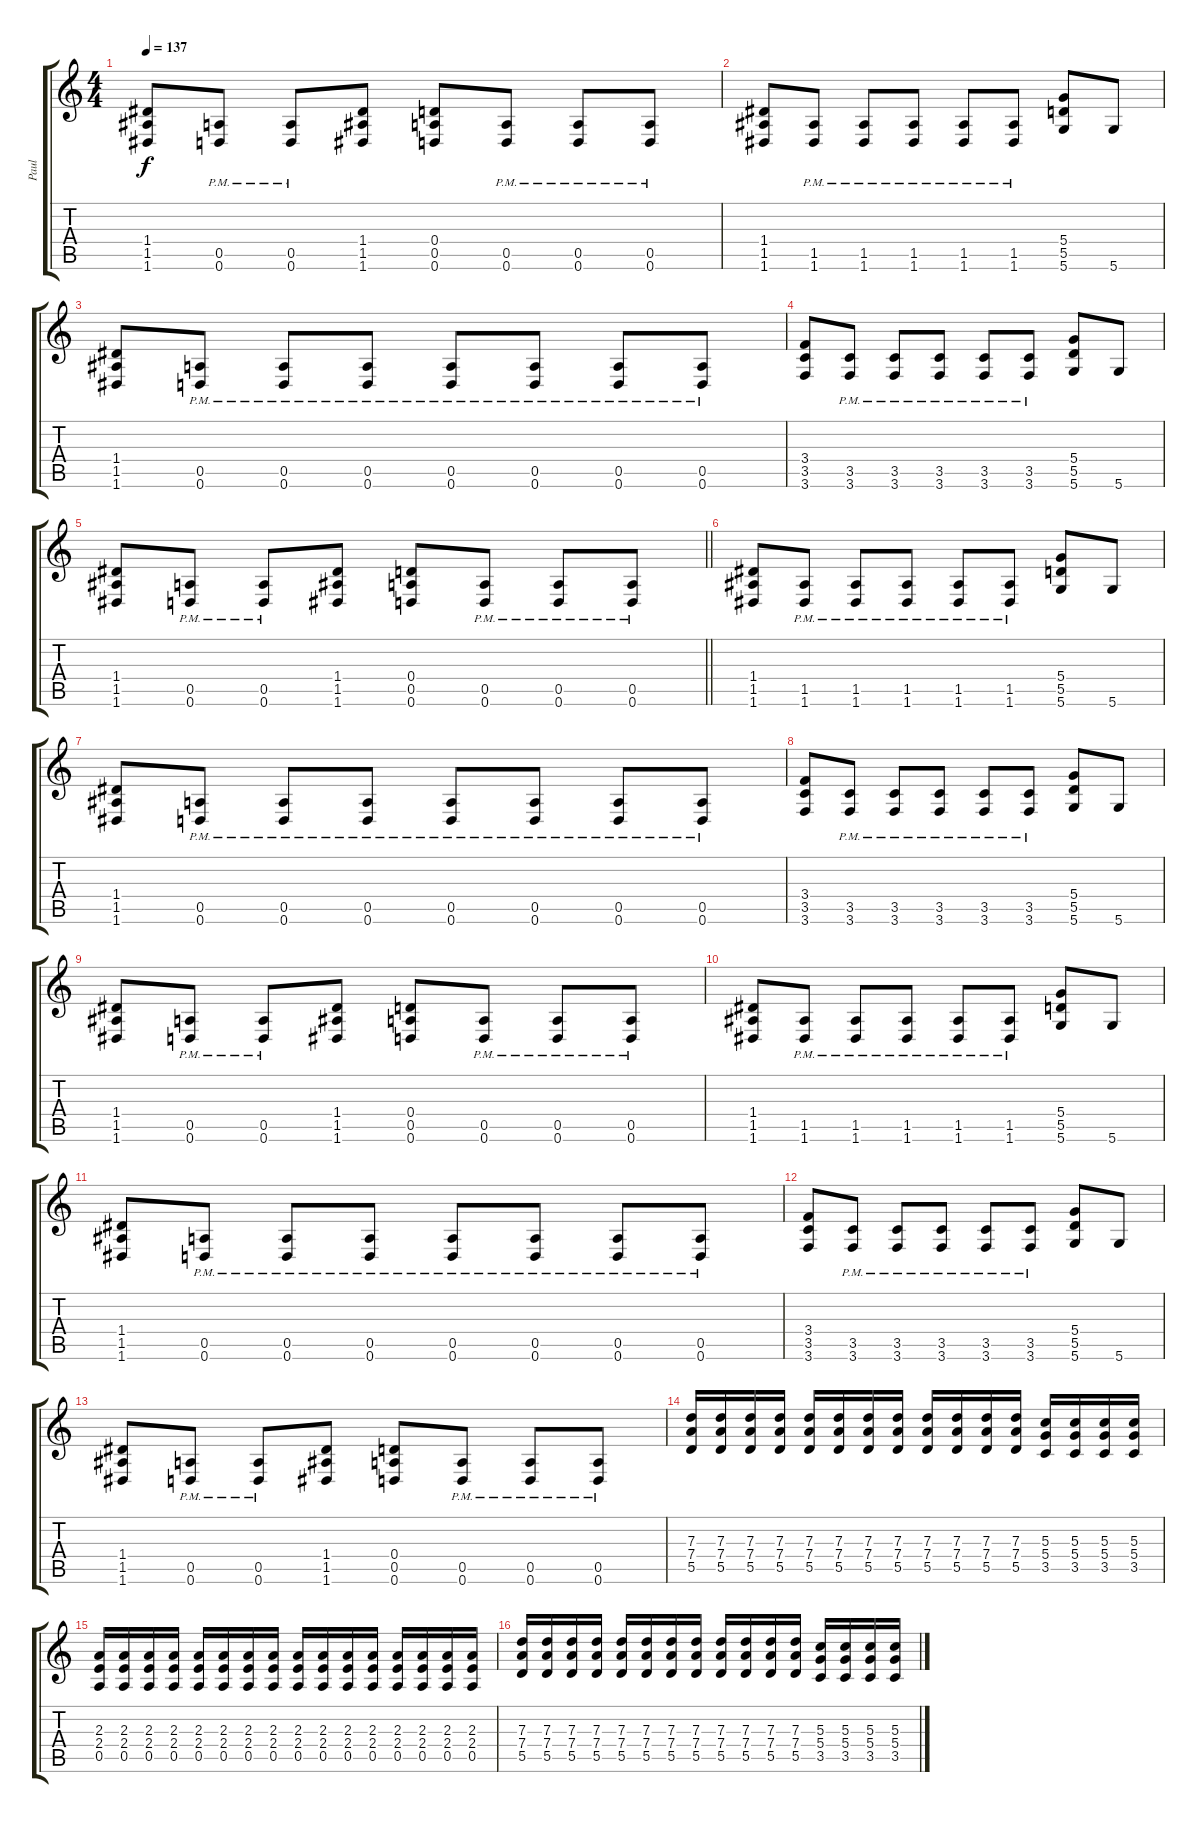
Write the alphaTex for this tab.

\track ("Paul" "Paul") {instrument overdrivenguitar}
\staff {score tabs}
\tuning (E4 B3 G3 D3 A2 D2) {hide}
\ts (4 4)
\tempo 137
\clef g2
\ks c
(1.4 1.5 1.6).8{dy f} (0.5{pm} 0.6{pm}).8 (0.5{pm} 0.6{pm}).8 (1.4 1.5 1.6).8 (0.4 0.5 0.6).8 (0.5{pm} 0.6{pm}).8 (0.5{pm} 0.6{pm}).8 (0.5{pm} 0.6{pm}).8 |
(1.4 1.5 1.6).8 (1.5{pm} 1.6{pm}).8 (1.5{pm} 1.6{pm}).8 (1.5{pm} 1.6{pm}).8 (1.5{pm} 1.6{pm}).8 (1.5{pm} 1.6{pm}).8 (5.4 5.5 5.6).8 5.6.8 |
(1.4 1.5 1.6).8 (0.5{pm} 0.6{pm}).8 (0.5{pm} 0.6{pm}).8 (0.5{pm} 0.6{pm}).8 (0.5{pm} 0.6{pm}).8 (0.5{pm} 0.6{pm}).8 (0.5{pm} 0.6{pm}).8 (0.5{pm} 0.6{pm}).8 |
(3.4 3.5 3.6).8 (3.5{pm} 3.6{pm}).8 (3.5{pm} 3.6{pm}).8 (3.5{pm} 3.6{pm}).8 (3.5{pm} 3.6{pm}).8 (3.5{pm} 3.6{pm}).8 (5.4 5.5 5.6).8 5.6.8 |
\barLineRight lightlight
(1.4 1.5 1.6).8 (0.5{pm} 0.6{pm}).8 (0.5{pm} 0.6{pm}).8 (1.4 1.5 1.6).8 (0.4 0.5 0.6).8 (0.5{pm} 0.6{pm}).8 (0.5{pm} 0.6{pm}).8 (0.5{pm} 0.6{pm}).8 |
(1.4 1.5 1.6).8 (1.5{pm} 1.6{pm}).8 (1.5{pm} 1.6{pm}).8 (1.5{pm} 1.6{pm}).8 (1.5{pm} 1.6{pm}).8 (1.5{pm} 1.6{pm}).8 (5.4 5.5 5.6).8 5.6.8 |
(1.4 1.5 1.6).8 (0.5{pm} 0.6{pm}).8 (0.5{pm} 0.6{pm}).8 (0.5{pm} 0.6{pm}).8 (0.5{pm} 0.6{pm}).8 (0.5{pm} 0.6{pm}).8 (0.5{pm} 0.6{pm}).8 (0.5{pm} 0.6{pm}).8 |
(3.4 3.5 3.6).8 (3.5{pm} 3.6{pm}).8 (3.5{pm} 3.6{pm}).8 (3.5{pm} 3.6{pm}).8 (3.5{pm} 3.6{pm}).8 (3.5{pm} 3.6{pm}).8 (5.4 5.5 5.6).8 5.6.8 |
(1.4 1.5 1.6).8 (0.5{pm} 0.6{pm}).8 (0.5{pm} 0.6{pm}).8 (1.4 1.5 1.6).8 (0.4 0.5 0.6).8 (0.5{pm} 0.6{pm}).8 (0.5{pm} 0.6{pm}).8 (0.5{pm} 0.6{pm}).8 |
(1.4 1.5 1.6).8 (1.5{pm} 1.6{pm}).8 (1.5{pm} 1.6{pm}).8 (1.5{pm} 1.6{pm}).8 (1.5{pm} 1.6{pm}).8 (1.5{pm} 1.6{pm}).8 (5.4 5.5 5.6).8 5.6.8 |
(1.4 1.5 1.6).8 (0.5{pm} 0.6{pm}).8 (0.5{pm} 0.6{pm}).8 (0.5{pm} 0.6{pm}).8 (0.5{pm} 0.6{pm}).8 (0.5{pm} 0.6{pm}).8 (0.5{pm} 0.6{pm}).8 (0.5{pm} 0.6{pm}).8 |
(3.4 3.5 3.6).8 (3.5{pm} 3.6{pm}).8 (3.5{pm} 3.6{pm}).8 (3.5{pm} 3.6{pm}).8 (3.5{pm} 3.6{pm}).8 (3.5{pm} 3.6{pm}).8 (5.4 5.5 5.6).8 5.6.8 |
(1.4 1.5 1.6).8 (0.5{pm} 0.6{pm}).8 (0.5{pm} 0.6{pm}).8 (1.4 1.5 1.6).8 (0.4 0.5 0.6).8 (0.5{pm} 0.6{pm}).8 (0.5{pm} 0.6{pm}).8 (0.5{pm} 0.6{pm}).8 |
(7.3 7.4 5.5).16 (7.3 7.4 5.5).16 (7.3 7.4 5.5).16 (7.3 7.4 5.5).16 (7.3 7.4 5.5).16 (7.3 7.4 5.5).16 (7.3 7.4 5.5).16 (7.3 7.4 5.5).16 (7.3 7.4 5.5).16 (7.3 7.4 5.5).16 (7.3 7.4 5.5).16 (7.3 7.4 5.5).16 (5.3 5.4 3.5).16 (5.3 5.4 3.5).16 (5.3 5.4 3.5).16 (5.3 5.4 3.5).16 |
(2.3 2.4 0.5).16 (2.3 2.4 0.5).16 (2.3 2.4 0.5).16 (2.3 2.4 0.5).16 (2.3 2.4 0.5).16 (2.3 2.4 0.5).16 (2.3 2.4 0.5).16 (2.3 2.4 0.5).16 (2.3 2.4 0.5).16 (2.3 2.4 0.5).16 (2.3 2.4 0.5).16 (2.3 2.4 0.5).16 (2.3 2.4 0.5).16 (2.3 2.4 0.5).16 (2.3 2.4 0.5).16 (2.3 2.4 0.5).16 |
(7.3 7.4 5.5).16 (7.3 7.4 5.5).16 (7.3 7.4 5.5).16 (7.3 7.4 5.5).16 (7.3 7.4 5.5).16 (7.3 7.4 5.5).16 (7.3 7.4 5.5).16 (7.3 7.4 5.5).16 (7.3 7.4 5.5).16 (7.3 7.4 5.5).16 (7.3 7.4 5.5).16 (7.3 7.4 5.5).16 (5.3 5.4 3.5).16 (5.3 5.4 3.5).16 (5.3 5.4 3.5).16 (5.3 5.4 3.5).16
